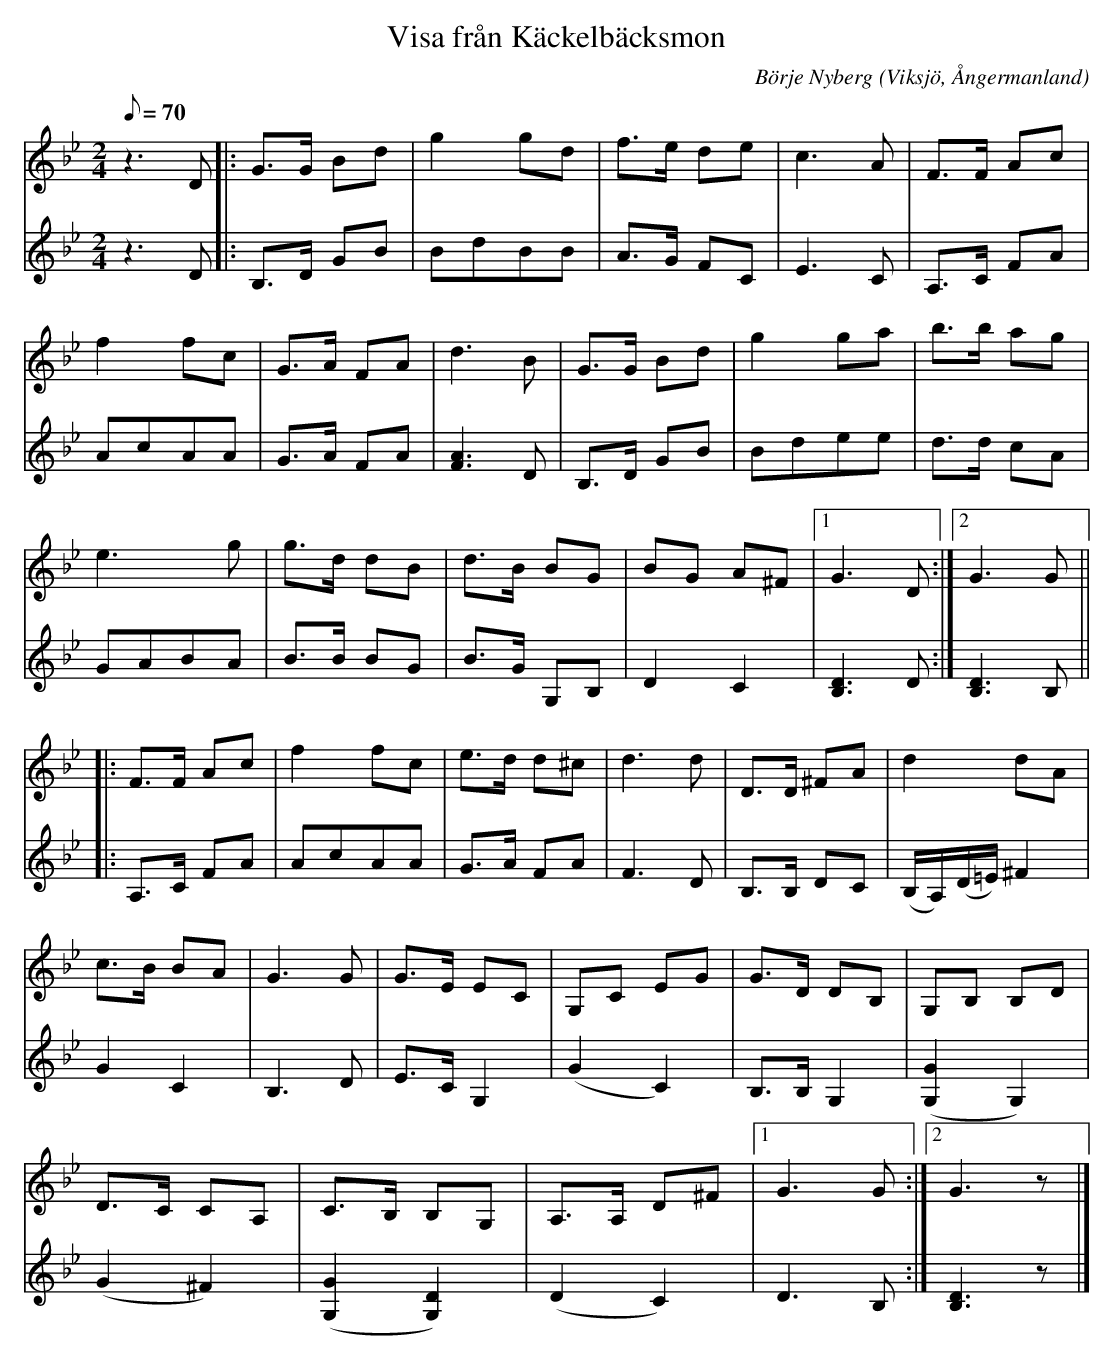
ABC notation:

X:1
T:Visa från Käckelbäcksmon
C:Börje Nyberg
O:Viksjö, Ångermanland
M:2/4
L:1/8
Q:70
K:Gm
V:1
z2> D2|: G>G Bd | g2 gd | f>e de | c2>A2 | F>F Ac |
f2 fc | G>A FA | d2>B2 | G>G Bd |g2 ga | b>b ag |
e2> g2 | g>d dB |d>B BG |BG A^F |1 G2> D2 :|2 G2> G2 ||
|: F>F Ac | f2 fc | e>d d^c | d2>d2 | D>D ^FA | d2 dA |
c>B BA |G2> G2 | G>E EC | G,C EG | G>D DB, | G,B, B,D |
D>C CA, | C>B, B,G, | A,>A, D^F |1 G2> G2 :|2 G2> z2 |]
V:2
z2> D2 |: B,>D GB | BdBB | A>G FC | E2>C2 | A,>C FA |
AcAA | G>A FA| [A2F2]> D2 | B,>D GB | Bdee | d>d cA |
GABA | B>B BG | B>G G,B, | D2C2 | [D2B,2]> D2 :| [D2B,2]> B,2 ||
|: A,>C FA | AcAA | G>A FA | F2> D2 | B,>B, DC | (B,/2A,/2)(D/2=E/2) ^F2 |
G2 C2 | B,2> D2 | E>C G,2 |(G2 C2) | B,>B, G,2 | ([G,2G2] G,2) |
(G2 ^F2) | ([G2G,2] [D2G,2]) | (D2 C2) | D2> B,2 :| [D2B,2]> z2 |]
